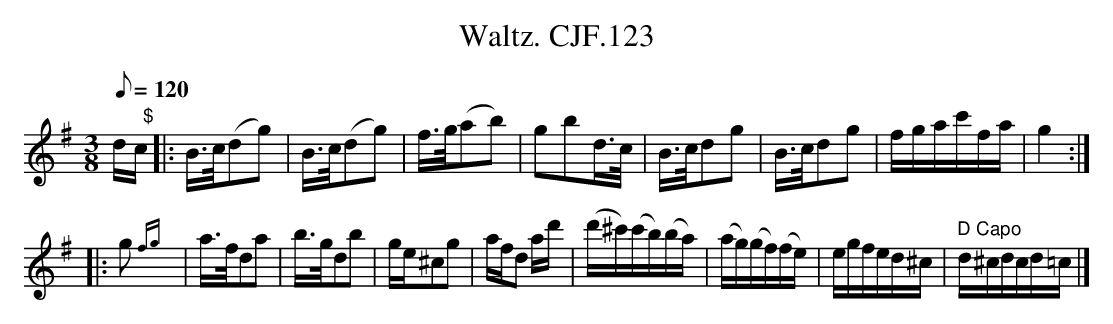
X:1
T:Waltz. CJF.123
M:3/8
L:1/16
Q:1/8=120
K:G
d"  $"c|:B>c(d2g2)|B>c(d2g2)|f>g(a2b2)|g2b2d>c|\
B>cd2g2|B>cd2g2|fgac'fa|g4h:|
|:g2{fg}|a>fd2a2|b>gd2b2|ge^c2g2|afd2 ad'|\
(d'^c')(c'b)(ba)|(ag)(gf)(fe)|egfed^c|" D Capo"d^cdcd=c|]
